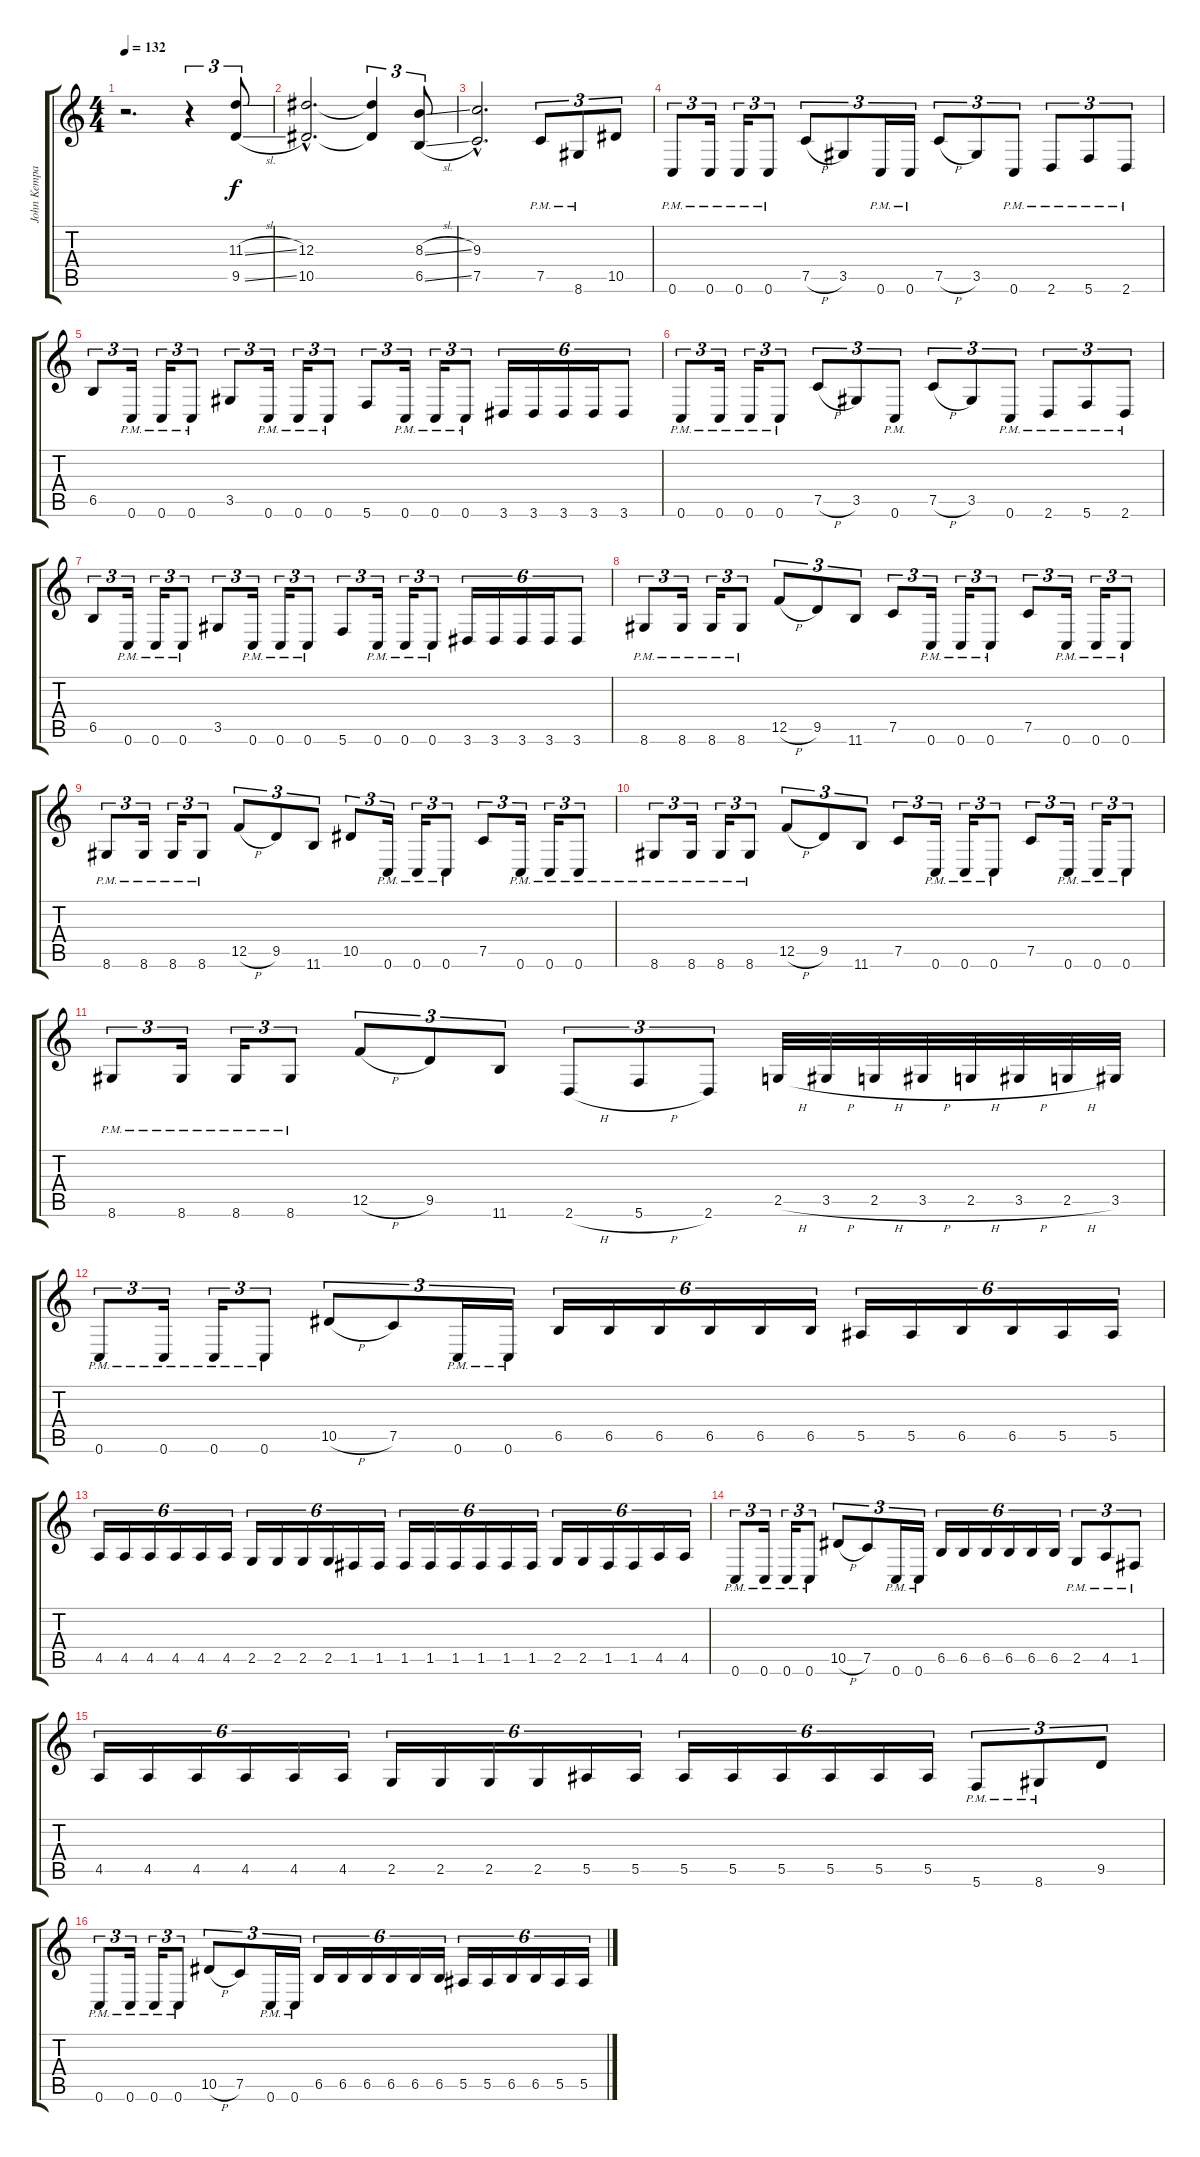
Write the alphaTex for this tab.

\track ("John Kempainen (Rhythm Guitar)" "John Kempa") {instrument distortionguitar}
\staff {score tabs}
\tuning (C4 G3 Eb3 Bb2 F2 C2) {hide}
\ts (4 4)
\tempo 132
\clef g2
\ks c
r.2{d dy f} r.4{tu (3 2)} (11.3{sl} 9.5{sl}).8{tu (3 2)} |
(12.3{hac} 10.5{hac}).2{d} (12.3{t} 10.5{t}).4{tu (3 2)} (8.3{sl} 6.5{sl}).8{tu (3 2)} |
(9.3{hac} 7.5{hac}).2{d} 7.5{pm}.8{tu (3 2)} 8.6{pm}.8{tu (3 2)} 10.5.8{tu (3 2)} |
0.6{pm}.8{tu (3 2)} 0.6{pm}.16{tu (3 2)} 0.6{pm}.16{tu (3 2)} 0.6{pm}.8{tu (3 2)} 7.5{h}.8{tu (3 2)} 3.5.8{tu (3 2)} 0.6{pm}.16{tu (3 2)} 0.6{pm}.16{tu (3 2)} 7.5{h}.8{tu (3 2)} 3.5.8{tu (3 2)} 0.6{pm}.8{tu (3 2)} 2.6{pm}.8{tu (3 2)} 5.6{pm}.8{tu (3 2)} 2.6{pm}.8{tu (3 2)} |
6.5.8{tu (3 2)} 0.6{pm}.16{tu (3 2)} 0.6{pm}.16{tu (3 2)} 0.6{pm}.8{tu (3 2)} 3.5.8{tu (3 2)} 0.6{pm}.16{tu (3 2)} 0.6{pm}.16{tu (3 2)} 0.6{pm}.8{tu (3 2)} 5.6.8{tu (3 2)} 0.6{pm}.16{tu (3 2)} 0.6{pm}.16{tu (3 2)} 0.6{pm}.8{tu (3 2)} 3.6.16{tu (6 4)} 3.6.16{tu (6 4)} 3.6.16{tu (6 4)} 3.6.16{tu (6 4)} 3.6.8{tu (6 4)} |
0.6{pm}.8{tu (3 2)} 0.6{pm}.16{tu (3 2)} 0.6{pm}.16{tu (3 2)} 0.6{pm}.8{tu (3 2)} 7.5{h}.8{tu (3 2)} 3.5.8{tu (3 2)} 0.6{pm}.8{tu (3 2)} 7.5{h}.8{tu (3 2)} 3.5.8{tu (3 2)} 0.6{pm}.8{tu (3 2)} 2.6{pm}.8{tu (3 2)} 5.6{pm}.8{tu (3 2)} 2.6{pm}.8{tu (3 2)} |
6.5.8{tu (3 2)} 0.6{pm}.16{tu (3 2)} 0.6{pm}.16{tu (3 2)} 0.6{pm}.8{tu (3 2)} 3.5.8{tu (3 2)} 0.6{pm}.16{tu (3 2)} 0.6{pm}.16{tu (3 2)} 0.6{pm}.8{tu (3 2)} 5.6.8{tu (3 2)} 0.6{pm}.16{tu (3 2)} 0.6{pm}.16{tu (3 2)} 0.6{pm}.8{tu (3 2)} 3.6.16{tu (6 4)} 3.6.16{tu (6 4)} 3.6.16{tu (6 4)} 3.6.16{tu (6 4)} 3.6.8{tu (6 4)} |
8.6{pm}.8{tu (3 2)} 8.6{pm}.16{tu (3 2)} 8.6{pm}.16{tu (3 2)} 8.6{pm}.8{tu (3 2)} 12.5{h}.8{tu (3 2)} 9.5.8{tu (3 2)} 11.6.8{tu (3 2)} 7.5.8{tu (3 2)} 0.6{pm}.16{tu (3 2)} 0.6{pm}.16{tu (3 2)} 0.6{pm}.8{tu (3 2)} 7.5.8{tu (3 2)} 0.6{pm}.16{tu (3 2)} 0.6{pm}.16{tu (3 2)} 0.6{pm}.8{tu (3 2)} |
8.6{pm}.8{tu (3 2)} 8.6{pm}.16{tu (3 2)} 8.6{pm}.16{tu (3 2)} 8.6{pm}.8{tu (3 2)} 12.5{h}.8{tu (3 2)} 9.5.8{tu (3 2)} 11.6.8{tu (3 2)} 10.5.8{tu (3 2)} 0.6{pm}.16{tu (3 2)} 0.6{pm}.16{tu (3 2)} 0.6{pm}.8{tu (3 2)} 7.5.8{tu (3 2)} 0.6{pm}.16{tu (3 2)} 0.6{pm}.16{tu (3 2)} 0.6{pm}.8{tu (3 2)} |
8.6{pm}.8{tu (3 2)} 8.6{pm}.16{tu (3 2)} 8.6{pm}.16{tu (3 2)} 8.6{pm}.8{tu (3 2)} 12.5{h}.8{tu (3 2)} 9.5.8{tu (3 2)} 11.6.8{tu (3 2)} 7.5.8{tu (3 2)} 0.6{pm}.16{tu (3 2)} 0.6{pm}.16{tu (3 2)} 0.6{pm}.8{tu (3 2)} 7.5.8{tu (3 2)} 0.6{pm}.16{tu (3 2)} 0.6{pm}.16{tu (3 2)} 0.6{pm}.8{tu (3 2)} |
8.6{pm}.8{tu (3 2)} 8.6{pm}.16{tu (3 2)} 8.6{pm}.16{tu (3 2)} 8.6{pm}.8{tu (3 2)} 12.5{h}.8{tu (3 2)} 9.5.8{tu (3 2)} 11.6.8{tu (3 2)} 2.6{h}.8{tu (3 2)} 5.6{h}.8{tu (3 2)} 2.6.8{tu (3 2)} 2.5{h}.32 3.5{h}.32 2.5{h}.32 3.5{h}.32 2.5{h}.32 3.5{h}.32 2.5{h}.32 3.5.32 |
0.6{pm}.8{tu (3 2)} 0.6{pm}.16{tu (3 2)} 0.6{pm}.16{tu (3 2)} 0.6{pm}.8{tu (3 2)} 10.5{h}.8{tu (3 2)} 7.5.8{tu (3 2)} 0.6{pm}.16{tu (3 2)} 0.6{pm}.16{tu (3 2)} 6.5.16{tu (6 4)} 6.5.16{tu (6 4)} 6.5.16{tu (6 4)} 6.5.16{tu (6 4)} 6.5.16{tu (6 4)} 6.5.16{tu (6 4)} 5.5.16{tu (6 4)} 5.5.16{tu (6 4)} 6.5.16{tu (6 4)} 6.5.16{tu (6 4)} 5.5.16{tu (6 4)} 5.5.16{tu (6 4)} |
4.5.16{tu (6 4)} 4.5.16{tu (6 4)} 4.5.16{tu (6 4)} 4.5.16{tu (6 4)} 4.5.16{tu (6 4)} 4.5.16{tu (6 4)} 2.5.16{tu (6 4)} 2.5.16{tu (6 4)} 2.5.16{tu (6 4)} 2.5.16{tu (6 4)} 1.5.16{tu (6 4)} 1.5.16{tu (6 4)} 1.5.16{tu (6 4)} 1.5.16{tu (6 4)} 1.5.16{tu (6 4)} 1.5.16{tu (6 4)} 1.5.16{tu (6 4)} 1.5.16{tu (6 4)} 2.5.16{tu (6 4)} 2.5.16{tu (6 4)} 1.5.16{tu (6 4)} 1.5.16{tu (6 4)} 4.5.16{tu (6 4)} 4.5.16{tu (6 4)} |
0.6{pm}.8{tu (3 2)} 0.6{pm}.16{tu (3 2)} 0.6{pm}.16{tu (3 2)} 0.6{pm}.8{tu (3 2)} 10.5{h}.8{tu (3 2)} 7.5.8{tu (3 2)} 0.6{pm}.16{tu (3 2)} 0.6{pm}.16{tu (3 2)} 6.5.16{tu (6 4)} 6.5.16{tu (6 4)} 6.5.16{tu (6 4)} 6.5.16{tu (6 4)} 6.5.16{tu (6 4)} 6.5.16{tu (6 4)} 2.5{pm}.8{tu (3 2)} 4.5{pm}.8{tu (3 2)} 1.5{pm}.8{tu (3 2)} |
4.5.16{tu (6 4)} 4.5.16{tu (6 4)} 4.5.16{tu (6 4)} 4.5.16{tu (6 4)} 4.5.16{tu (6 4)} 4.5.16{tu (6 4)} 2.5.16{tu (6 4)} 2.5.16{tu (6 4)} 2.5.16{tu (6 4)} 2.5.16{tu (6 4)} 5.5.16{tu (6 4)} 5.5.16{tu (6 4)} 5.5.16{tu (6 4)} 5.5.16{tu (6 4)} 5.5.16{tu (6 4)} 5.5.16{tu (6 4)} 5.5.16{tu (6 4)} 5.5.16{tu (6 4)} 5.6{pm}.8{tu (3 2)} 8.6{pm}.8{tu (3 2)} 9.5.8{tu (3 2)} |
0.6{pm}.8{tu (3 2)} 0.6{pm}.16{tu (3 2)} 0.6{pm}.16{tu (3 2)} 0.6{pm}.8{tu (3 2)} 10.5{h}.8{tu (3 2)} 7.5.8{tu (3 2)} 0.6{pm}.16{tu (3 2)} 0.6{pm}.16{tu (3 2)} 6.5.16{tu (6 4)} 6.5.16{tu (6 4)} 6.5.16{tu (6 4)} 6.5.16{tu (6 4)} 6.5.16{tu (6 4)} 6.5.16{tu (6 4)} 5.5.16{tu (6 4)} 5.5.16{tu (6 4)} 6.5.16{tu (6 4)} 6.5.16{tu (6 4)} 5.5.16{tu (6 4)} 5.5.16{tu (6 4)}
